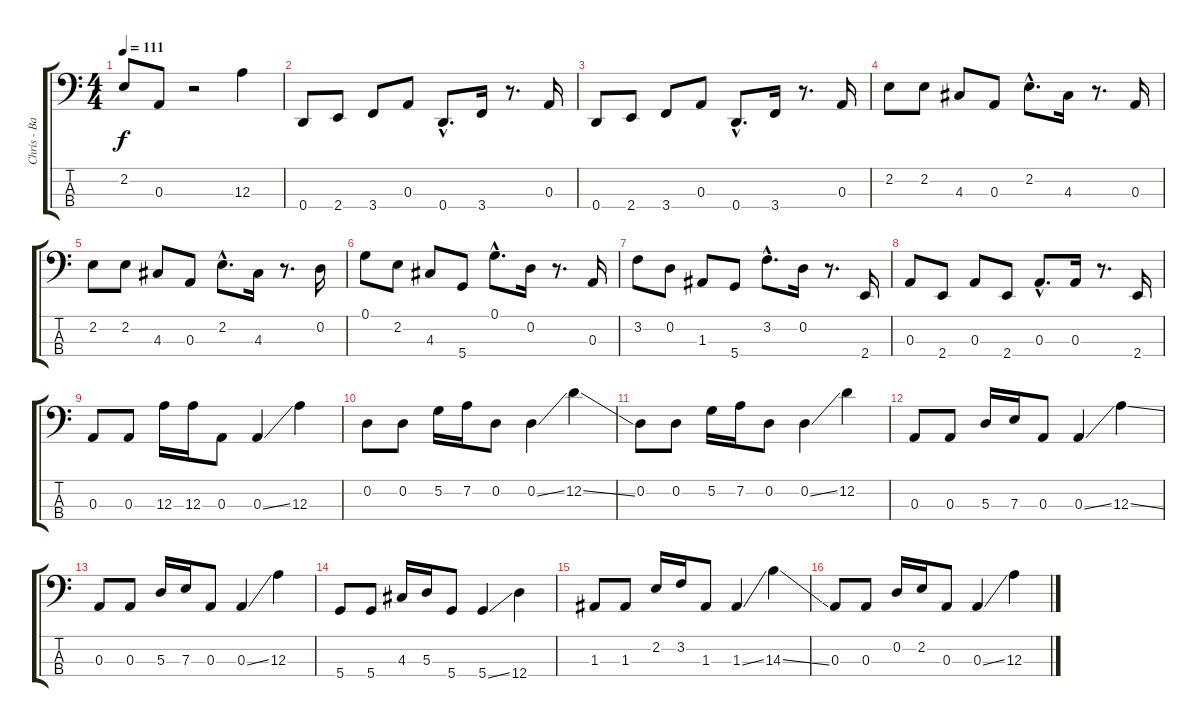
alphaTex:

\track ("Chris - Bass" "Chris - Ba") {instrument electricbasspick}
\staff {score tabs}
\tuning (G2 D2 A1 D1) {hide}
\ts (4 4)
\tempo 111
\clef f4
\ks c
2.2.8{dy f} 0.3.8 r.2 12.3.4 |
0.4.8 2.4.8 3.4.8 0.3.8 0.4{hac}.8{d} 3.4.16 r.8{d} 0.3.16 |
0.4.8 2.4.8 3.4.8 0.3.8 0.4{hac}.8{d} 3.4.16 r.8{d} 0.3.16 |
2.2.8 2.2.8 4.3.8 0.3.8 2.2{hac}.8{d} 4.3.16 r.8{d} 0.3.16 |
2.2.8 2.2.8 4.3.8 0.3.8 2.2{hac}.8{d} 4.3.16 r.8{d} 0.2.16 |
0.1.8 2.2.8 4.3.8 5.4.8 0.1{hac}.8{d} 0.2.16 r.8{d} 0.3.16 |
3.2.8 0.2.8 1.3.8 5.4.8 3.2{hac}.8{d} 0.2.16 r.8{d} 2.4.16 |
0.3.8 2.4.8 0.3.8 2.4.8 0.3{hac}.8{d} 0.3.16 r.8{d} 2.4.16 |
0.3.8 0.3.8 12.3.16 12.3.16 0.3.8 0.3{ss}.4 12.3.4 |
0.2.8 0.2.8 5.2.16 7.2.16 0.2.8 0.2{ss}.4 12.2{ss}.4 |
0.2.8 0.2.8 5.2.16 7.2.16 0.2.8 0.2{ss}.4 12.2.4 |
0.3.8 0.3.8 5.3.16 7.3.16 0.3.8 0.3{ss}.4 12.3{ss}.4 |
0.3.8 0.3.8 5.3.16 7.3.16 0.3.8 0.3{ss}.4 12.3.4 |
5.4.8 5.4.8 4.3.16 5.3.16 5.4.8 5.4{ss}.4 12.4.4 |
1.3.8 1.3.8 2.2.16 3.2.16 1.3.8 1.3{ss}.4 14.3{ss}.4 |
0.3.8 0.3.8 0.2.16 2.2.16 0.3.8 0.3{ss}.4 12.3{ss}.4
